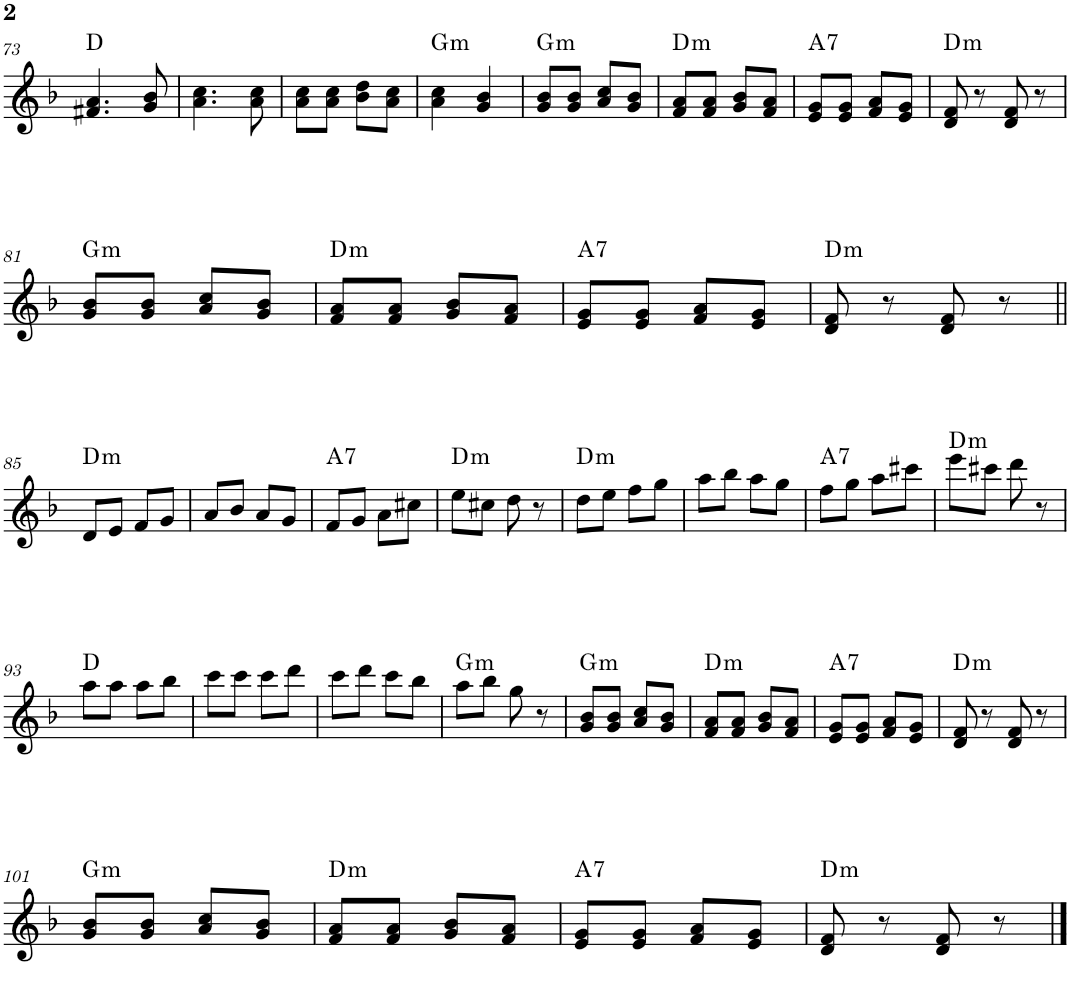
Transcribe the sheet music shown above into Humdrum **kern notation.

**kern	**harte
*part1	*part1
*staff1	*
*I"Piano	*
*I'Pno.	*
!!LO:PB:g=z
*clefG2	*
*k[b-]	*
*M2/4	*
=73	=73
4.f#X/ 4.a/	D:maj
8g/ 8b-/	.
=74	=74
4.a\ 4.cc\	.
8a\ 8cc\	.
=75	=75
8a\ 8cc\L	.
8a\ 8cc\J	.
8b-\ 8dd\L	.
8a\ 8cc\J	.
=76	=76
!	!LO:H:kt=m
4a\ 4cc\	G:min
4g/ 4b-/	.
=77	=77
!	!LO:H:kt=m
8g/ 8b-/L	G:min
8g/ 8b-/J	.
8a/ 8cc/L	.
8g/ 8b-/J	.
=78	=78
!	!LO:H:kt=m
8f/ 8a/L	D:min
8f/ 8a/J	.
8g/ 8b-/L	.
8f/ 8a/J	.
=79	=79
!	!LO:H:kt=7
8e/ 8g/L	A:7
8e/ 8g/J	.
8f/ 8a/L	.
8e/ 8g/J	.
=80	=80
!	!LO:H:kt=m
8d/ 8f/	D:min
8r	.
8d/ 8f/	.
8r	.
!!LO:LB:g=z
=81	=81
!	!LO:H:kt=m
8g/ 8b-/L	G:min
8g/ 8b-/J	.
8a/ 8cc/L	.
8g/ 8b-/J	.
=82	=82
!	!LO:H:kt=m
8f/ 8a/L	D:min
8f/ 8a/J	.
8g/ 8b-/L	.
8f/ 8a/J	.
=83	=83
!	!LO:H:kt=7
8e/ 8g/L	A:7
8e/ 8g/J	.
8f/ 8a/L	.
8e/ 8g/J	.
=84	=84
!	!LO:H:kt=m
8d/ 8f/	D:min
8r	.
8d/ 8f/	.
8r	.
!!LO:LB:g=z
=85||	=85||
!	!LO:H:kt=m
8d/L	D:min
8e/J	.
8f/L	.
8g/J	.
=86	=86
8a/L	.
8b-/J	.
8a/L	.
8g/J	.
=87	=87
!	!LO:H:kt=7
8f/L	A:7
8g/J	.
8a\L	.
8cc#X\J	.
=88	=88
!	!LO:H:kt=m
8ee\L	D:min
8cc#X\J	.
8dd\	.
8r	.
=89	=89
!	!LO:H:kt=m
8dd\L	D:min
8ee\J	.
8ff\L	.
8gg\J	.
=90	=90
8aa\L	.
8bb-\J	.
8aa\L	.
8gg\J	.
=91	=91
!	!LO:H:kt=7
8ff\L	A:7
8gg\J	.
8aa\L	.
8ccc#X\J	.
=92	=92
!	!LO:H:kt=m
8eee\L	D:min
8ccc#X\J	.
8ddd\	.
8r	.
!!LO:LB:g=z
=93	=93
8aa\L	D:maj
8aa\J	.
8aa\L	.
8bb-\J	.
=94	=94
8ccc\L	.
8ccc\J	.
8ccc\L	.
8ddd\J	.
=95	=95
8ccc\L	.
8ddd\J	.
8ccc\L	.
8bb-\J	.
=96	=96
!	!LO:H:kt=m
8aa\L	G:min
8bb-\J	.
8gg\	.
8r	.
=97	=97
!	!LO:H:kt=m
8g/ 8b-/L	G:min
8g/ 8b-/J	.
8a/ 8cc/L	.
8g/ 8b-/J	.
=98	=98
!	!LO:H:kt=m
8f/ 8a/L	D:min
8f/ 8a/J	.
8g/ 8b-/L	.
8f/ 8a/J	.
=99	=99
!	!LO:H:kt=7
8e/ 8g/L	A:7
8e/ 8g/J	.
8f/ 8a/L	.
8e/ 8g/J	.
=100	=100
!	!LO:H:kt=m
8d/ 8f/	D:min
8r	.
8d/ 8f/	.
8r	.
!!LO:LB:g=z
=101	=101
!	!LO:H:kt=m
8g/ 8b-/L	G:min
8g/ 8b-/J	.
8a/ 8cc/L	.
8g/ 8b-/J	.
=102	=102
!	!LO:H:kt=m
8f/ 8a/L	D:min
8f/ 8a/J	.
8g/ 8b-/L	.
8f/ 8a/J	.
=103	=103
!	!LO:H:kt=7
8e/ 8g/L	A:7
8e/ 8g/J	.
8f/ 8a/L	.
8e/ 8g/J	.
=104	=104
!	!LO:H:kt=m
8d/ 8f/	D:min
8r	.
8d/ 8f/	.
8r	.
==	==
*-	*-
